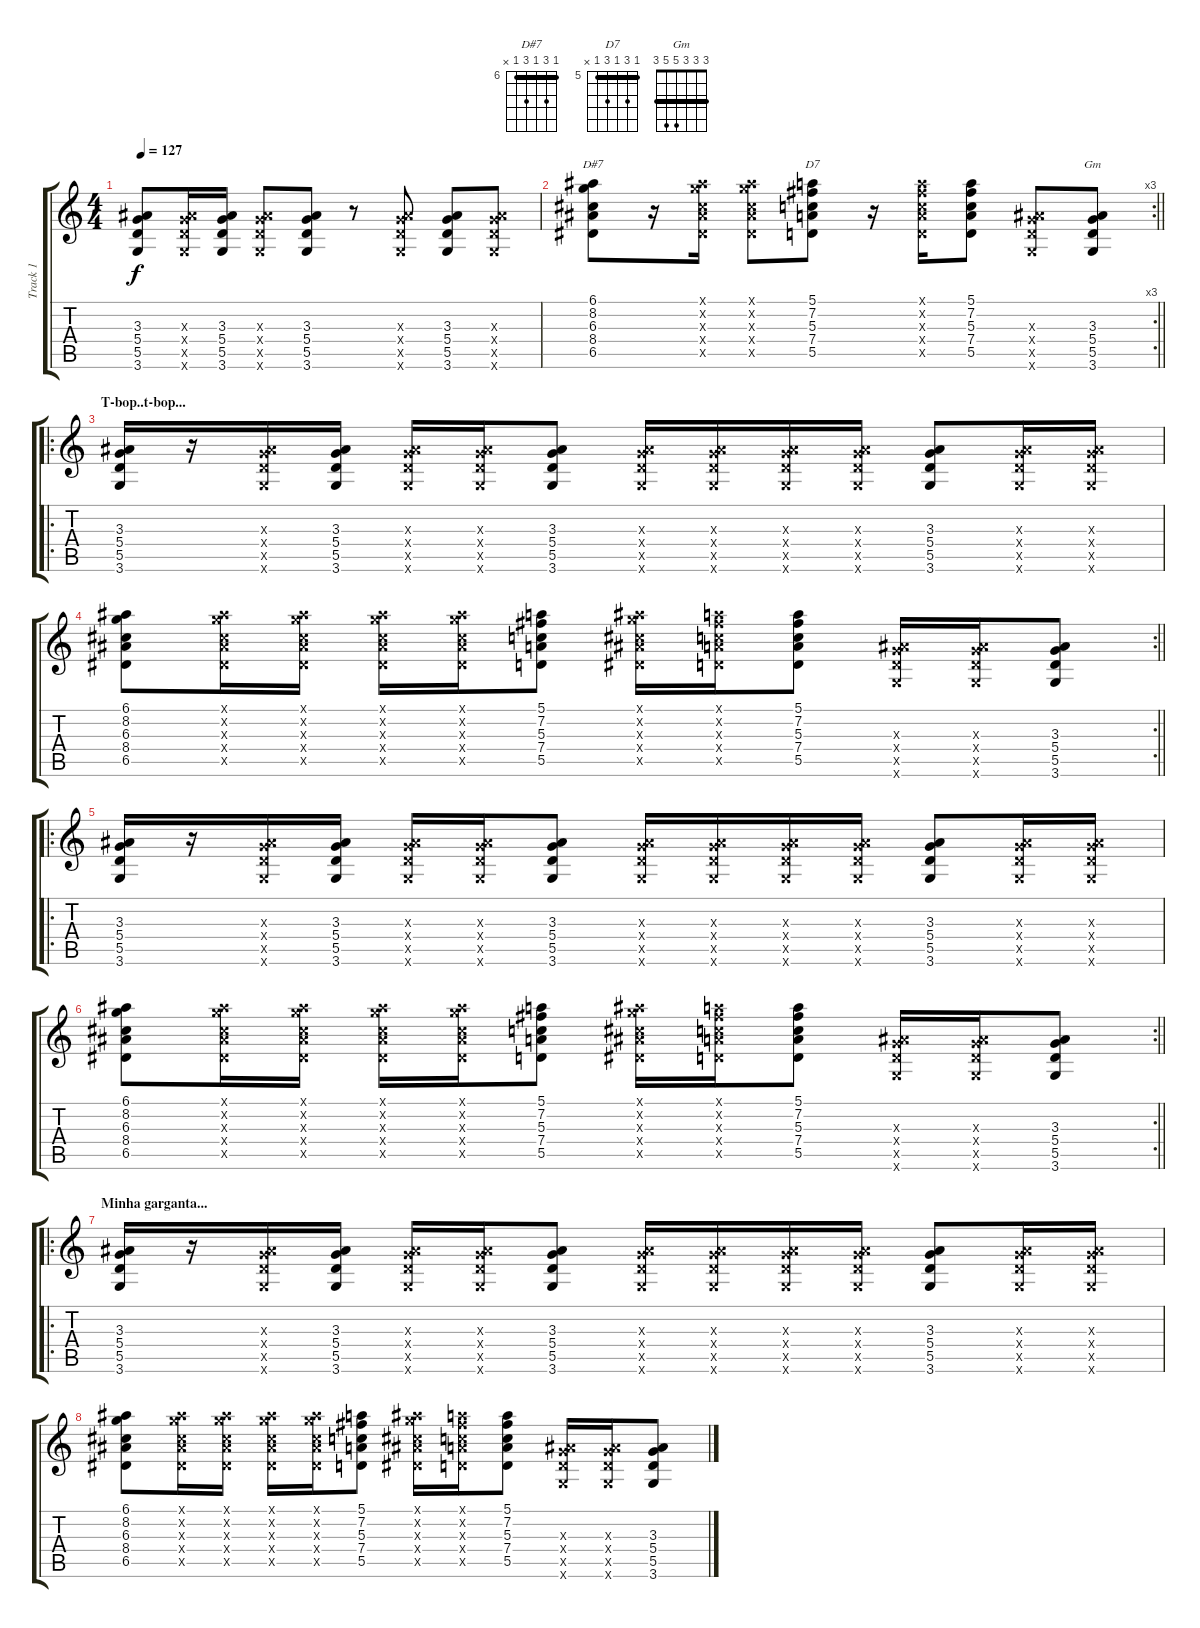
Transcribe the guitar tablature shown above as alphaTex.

\track ("Track 1" "Track 1") {instrument acousticguitarsteel}
\staff {score tabs}
\tuning (E4 B3 G3 D3 A2 E2) {hide}
\chord ("D#7" 6 8 6 8 6 x) {firstfret 6 barre 6}
\chord ("D7" 5 7 5 7 5 x) {firstfret 5 barre 5}
\chord ("Gm" 3 3 3 5 5 3) {barre 3}
\ts (4 4)
\tempo 127
\clef g2
\ks c
(3.3 5.4 5.5 3.6).8{dy f} (3.3{x} 5.4{x} 5.5{x} 3.6{x}).16 (3.3 5.4 5.5 3.6).16 (3.3{x} 5.4{x} 5.5{x} 3.6{x}).8 (3.3 5.4 5.5 3.6).8 r.8 (3.3{x} 5.4{x} 5.5{x} 3.6{x}).8 (3.3 5.4 5.5 3.6).8 (3.3{x} 5.4{x} 5.5{x} 3.6{x}).8 |
\rc 3
\barLineRight lightlight
(6.1 8.2 6.3 8.4 6.5).8{ch "D#7"} r.16 (6.1{x} 8.2{x} 6.3{x} 8.4{x} 6.5{x}).16 (6.1{x} 8.2{x} 6.3{x} 8.4{x} 6.5{x}).8 (5.1 7.2 5.3 7.4 5.5).8{ch "D7"} r.16 (5.1{x} 7.2{x} 5.3{x} 7.4{x} 5.5{x}).16 (5.1 7.2 5.3 7.4 5.5).8 (3.3{x} 5.4{x} 5.5{x} 3.6{x}).8 (3.3 5.4 5.5 3.6).8{ch "Gm"} |
\ro
\section ("" "T-bop..t-bop...")
(3.3 5.4 5.5 3.6).16 r.16 (3.3{x} 5.4{x} 5.5{x} 3.6{x}).16 (3.3 5.4 5.5 3.6).16 (3.3{x} 5.4{x} 5.5{x} 3.6{x}).16 (3.3{x} 5.4{x} 5.5{x} 3.6{x}).16 (3.3 5.4 5.5 3.6).8 (3.3{x} 5.4{x} 5.5{x} 3.6{x}).16 (3.3{x} 5.4{x} 5.5{x} 3.6{x}).16 (3.3{x} 5.4{x} 5.5{x} 3.6{x}).16 (3.3{x} 5.4{x} 5.5{x} 3.6{x}).16 (3.3 5.4 5.5 3.6).8 (3.3{x} 5.4{x} 5.5{x} 3.6{x}).16 (3.3{x} 5.4{x} 5.5{x} 3.6{x}).16 |
\rc 2
\barLineRight lightlight
(6.1 8.2 6.3 8.4 6.5).8 (6.1{x} 8.2{x} 6.3{x} 8.4{x} 6.5{x}).16 (6.1{x} 8.2{x} 6.3{x} 8.4{x} 6.5{x}).16 (6.1{x} 8.2{x} 6.3{x} 8.4{x} 6.5{x}).16 (6.1{x} 8.2{x} 6.3{x} 8.4{x} 6.5{x}).16 (5.1 7.2 5.3 7.4 5.5).8 (6.1{x} 8.2{x} 6.3{x} 8.4{x} 6.5{x}).16 (5.1{x} 7.2{x} 5.3{x} 7.4{x} 5.5{x}).16 (5.1 7.2 5.3 7.4 5.5).8 (3.3{x} 5.4{x} 5.5{x} 3.6{x}).16 (3.3{x} 5.4{x} 5.5{x} 3.6{x}).16 (3.3 5.4 5.5 3.6).8 |
\ro
(3.3 5.4 5.5 3.6).16 r.16 (3.3{x} 5.4{x} 5.5{x} 3.6{x}).16 (3.3 5.4 5.5 3.6).16 (3.3{x} 5.4{x} 5.5{x} 3.6{x}).16 (3.3{x} 5.4{x} 5.5{x} 3.6{x}).16 (3.3 5.4 5.5 3.6).8 (3.3{x} 5.4{x} 5.5{x} 3.6{x}).16 (3.3{x} 5.4{x} 5.5{x} 3.6{x}).16 (3.3{x} 5.4{x} 5.5{x} 3.6{x}).16 (3.3{x} 5.4{x} 5.5{x} 3.6{x}).16 (3.3 5.4 5.5 3.6).8 (3.3{x} 5.4{x} 5.5{x} 3.6{x}).16 (3.3{x} 5.4{x} 5.5{x} 3.6{x}).16 |
\rc 2
\barLineRight lightlight
(6.1 8.2 6.3 8.4 6.5).8 (6.1{x} 8.2{x} 6.3{x} 8.4{x} 6.5{x}).16 (6.1{x} 8.2{x} 6.3{x} 8.4{x} 6.5{x}).16 (6.1{x} 8.2{x} 6.3{x} 8.4{x} 6.5{x}).16 (6.1{x} 8.2{x} 6.3{x} 8.4{x} 6.5{x}).16 (5.1 7.2 5.3 7.4 5.5).8 (6.1{x} 8.2{x} 6.3{x} 8.4{x} 6.5{x}).16 (5.1{x} 7.2{x} 5.3{x} 7.4{x} 5.5{x}).16 (5.1 7.2 5.3 7.4 5.5).8 (3.3{x} 5.4{x} 5.5{x} 3.6{x}).16 (3.3{x} 5.4{x} 5.5{x} 3.6{x}).16 (3.3 5.4 5.5 3.6).8 |
\ro
\section ("" "Minha garganta...")
(3.3 5.4 5.5 3.6).16 r.16 (3.3{x} 5.4{x} 5.5{x} 3.6{x}).16 (3.3 5.4 5.5 3.6).16 (3.3{x} 5.4{x} 5.5{x} 3.6{x}).16 (3.3{x} 5.4{x} 5.5{x} 3.6{x}).16 (3.3 5.4 5.5 3.6).8 (3.3{x} 5.4{x} 5.5{x} 3.6{x}).16 (3.3{x} 5.4{x} 5.5{x} 3.6{x}).16 (3.3{x} 5.4{x} 5.5{x} 3.6{x}).16 (3.3{x} 5.4{x} 5.5{x} 3.6{x}).16 (3.3 5.4 5.5 3.6).8 (3.3{x} 5.4{x} 5.5{x} 3.6{x}).16 (3.3{x} 5.4{x} 5.5{x} 3.6{x}).16 |
(6.1 8.2 6.3 8.4 6.5).8 (6.1{x} 8.2{x} 6.3{x} 8.4{x} 6.5{x}).16 (6.1{x} 8.2{x} 6.3{x} 8.4{x} 6.5{x}).16 (6.1{x} 8.2{x} 6.3{x} 8.4{x} 6.5{x}).16 (6.1{x} 8.2{x} 6.3{x} 8.4{x} 6.5{x}).16 (5.1 7.2 5.3 7.4 5.5).8 (6.1{x} 8.2{x} 6.3{x} 8.4{x} 6.5{x}).16 (5.1{x} 7.2{x} 5.3{x} 7.4{x} 5.5{x}).16 (5.1 7.2 5.3 7.4 5.5).8 (3.3{x} 5.4{x} 5.5{x} 3.6{x}).16 (3.3{x} 5.4{x} 5.5{x} 3.6{x}).16 (3.3 5.4 5.5 3.6).8
